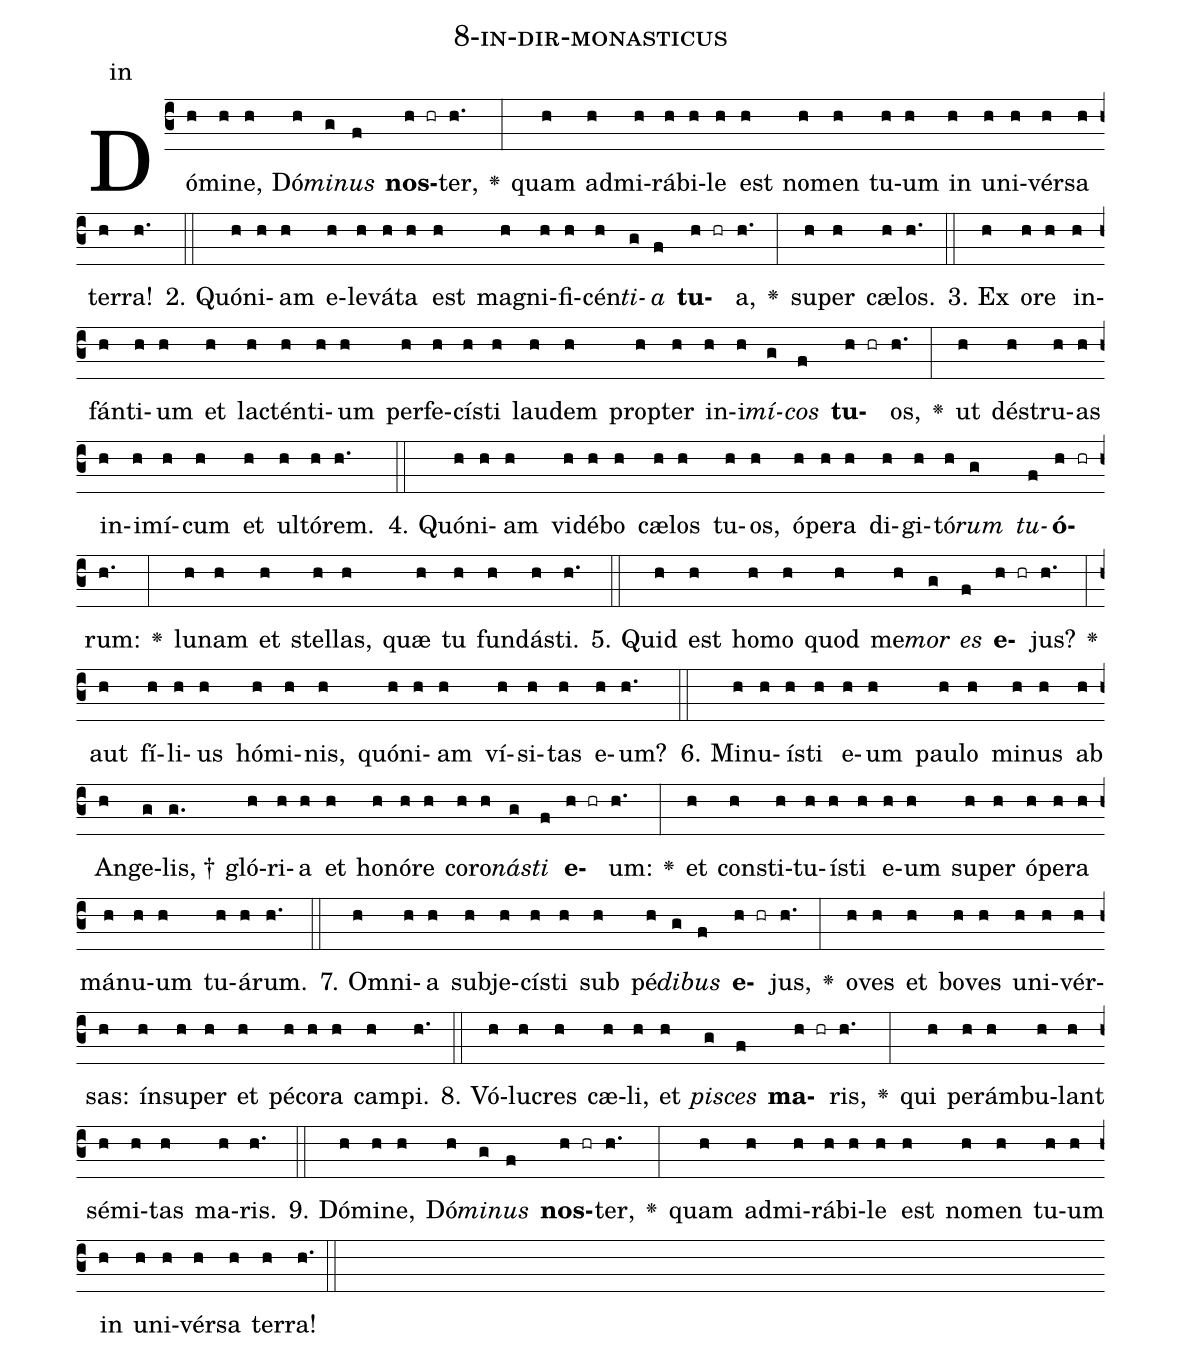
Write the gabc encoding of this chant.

name: 8-in-dir-monasticus;
annotation: in;
%%
(c3)Dó(h)mi(h)ne,(h) Dó(h)<i>mi</i>(g)<i>nus</i>(f) <b>nos</b>(h hr)ter,(h.) <v>\greheightstar</v>(:) quam(h) ad(h)mi(h)rá(h)bi(h)le(h) est(h) no(h)men(h) tu(h)um(h) in(h) u(h)ni(h)vér(h)sa(h) ter(h)ra!(h.) (::)
2. Quón(h)i(h)am(h) e(h)le(h)vá(h)ta(h) est(h) ma(h)gni(h)fi(h)cén(h)<i>ti</i>(g)<i>a</i>(f) <b>tu</b>(h hr)a,(h.) <v>\greheightstar</v>(:) su(h)per(h) cæ(h)los.(h.) (::)
3. Ex(h) o(h)re(h) in(h)fán(h)ti(h)um(h) et(h) lac(h)tén(h)ti(h)um(h) per(h)fe(h)cís(h)ti(h) lau(h)dem(h) prop(h)ter(h) in(h)i(h)<i>mí</i>(g)<i>cos</i>(f) <b>tu</b>(h hr)os,(h.) <v>\greheightstar</v>(:) ut(h) dé(h)stru(h)as(h) in(h)i(h)mí(h)cum(h) et(h) ul(h)tó(h)rem.(h.) (::)
4. Quón(h)i(h)am(h) vi(h)dé(h)bo(h) cæ(h)los(h) tu(h)os,(h) ó(h)pe(h)ra(h) di(h)gi(h)tó(h)<i>rum</i>(g) <i>tu</i>(f)<b>ó</b>(h hr)rum:(h.) <v>\greheightstar</v>(:) lu(h)nam(h) et(h) stel(h)las,(h) quæ(h) tu(h) fun(h)dás(h)ti.(h.) (::)
5. Quid(h) est(h) ho(h)mo(h) quod(h) me(h)<i>mor</i>(g) <i>es</i>(f) <b>e</b>(h hr)jus?(h.) <v>\greheightstar</v>(:) aut(h) fí(h)li(h)us(h) hó(h)mi(h)nis,(h) quón(h)i(h)am(h) ví(h)si(h)tas(h) e(h)um?(h.) (::)
6. Mi(h)nu(h)ís(h)ti(h) e(h)um(h) pau(h)lo(h) mi(h)nus(h) ab(h) An(h)ge(g)lis, †(g.) gló(h)ri(h)a(h) et(h) ho(h)nó(h)re(h) co(h)ro(h)<i>nás</i>(g)<i>ti</i>(f) <b>e</b>(h hr)um:(h.) <v>\greheightstar</v>(:) et(h) con(h)sti(h)tu(h)ís(h)ti(h) e(h)um(h) su(h)per(h) ó(h)pe(h)ra(h) má(h)nu(h)um(h) tu(h)á(h)rum.(h.) (::)
7. Om(h)ni(h)a(h) sub(h)je(h)cís(h)ti(h) sub(h) pé(h)<i>di</i>(g)<i>bus</i>(f) <b>e</b>(h hr)jus,(h.) <v>\greheightstar</v>(:) o(h)ves(h) et(h) bo(h)ves(h) u(h)ni(h)vér(h)sas:(h) ín(h)su(h)per(h) et(h) pé(h)co(h)ra(h) cam(h)pi.(h.) (::)
8. Vó(h)lu(h)cres(h) cæ(h)li,(h) et(h) <i>pi</i>(g)<i>sces</i>(f) <b>ma</b>(h hr)ris,(h.) <v>\greheightstar</v>(:) qui(h) per(h)ám(h)bu(h)lant(h) sé(h)mi(h)tas(h) ma(h)ris.(h.) (::)
9. Dó(h)mi(h)ne,(h) Dó(h)<i>mi</i>(g)<i>nus</i>(f) <b>nos</b>(h hr)ter,(h.) <v>\greheightstar</v>(:) quam(h) ad(h)mi(h)rá(h)bi(h)le(h) est(h) no(h)men(h) tu(h)um(h) in(h) u(h)ni(h)vér(h)sa(h) ter(h)ra!(h.) (::)
